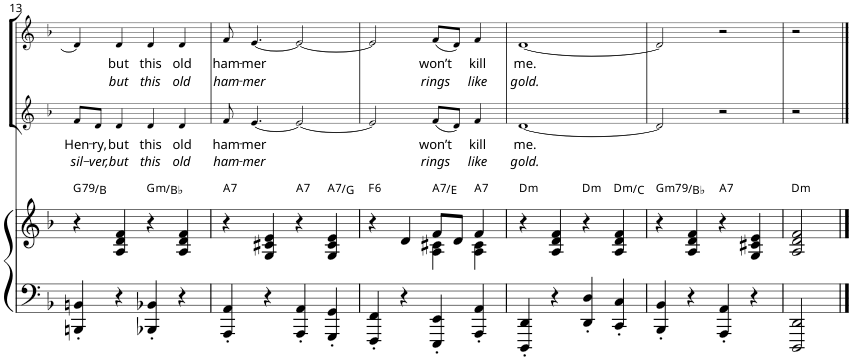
**kern	**kern	**harte	**kern	**text	**text	**kern	**text	**text
*part3	*part3	*part3	*part2	*part2	*part2	*part1	*part1	*part1
*staff4	*staff3	*	*staff2	*staff2	*staff2	*staff1	*staff1	*staff1
*I"Piano	*	*	*I"Voice	*	*	*I"Voice	*	*
*I'Pno	*	*	*I'V	*	*	*	*	*
!!LO:PB:g=z
*clefF4	*clefG2	*	*clefG2	*	*	*clefG2	*	*
*k[b-]	*k[b-]	*	*k[b-]	*	*	*k[b-]	*	*
*M2/2	*M2/2	*	*M2/2	*	*	*M2/2	*	*
*met(c|)	*met(c|)	*	*met(c|)	*	*	*met(c|)	*	*
=13	=13	=13	=13	=13	=13	=13	=13	=13
!	!	!LO:H:kt=79	!	!LO:LY:b	!LO:LY:b	!	!	!
4BBBn/' 4BBn/'	4r	G:maj/3	8f/L	Hen-	sil-	4d/]	.	.
!	!	!	!	!LO:LY:b	!LO:LY:b	!	!	!
.	.	.	8d/J	-ry,	-ver,	.	.	.
!	!	!	!	!LO:LY:b	!LO:LY:b	!	!LO:LY:b	!LO:LY:b
4r	4A/ 4d/ 4f/	.	4d/	but	but	4d/	but	but
!	!	!LO:H:kt=m	!	!LO:LY:b	!LO:LY:b	!	!LO:LY:b	!LO:LY:b
4BBB-X/' 4BB-X/'	4r	G:min/b3	4d/	this	this	4d/	this	this
!	!	!	!	!LO:LY:b	!LO:LY:b	!	!LO:LY:b	!LO:LY:b
4r	4A/ 4d/ 4f/	.	4d/	old	old	4d/	old	old
=14	=14	=14	=14	=14	=14	=14	=14	=14
!	!	!LO:H:kt=7	!	!LO:LY:b	!LO:LY:b	!	!LO:LY:b	!LO:LY:b
4AAA/' 4AA/'	4r	A:7	8f/	ham-	ham-	8f/	ham-	ham-
!	!	!	!	!LO:LY:b	!LO:LY:b	!	!LO:LY:b	!LO:LY:b
.	.	.	[4.e/	-mer	-mer	[4.e/	-mer	-mer
4r	4G/ 4c#X/ 4e/	.	.	.	.	.	.	.
!	!	!LO:H:kt=7	!	!	!	!	!	!
4AAA/' 4AA/'	4r	A:7	2e/_	.	.	2e/_	.	.
!	!	!LO:H:kt=7	!	!	!	!	!	!
4GGG/' 4GG/'	4G/ 4c#/ 4e/	A:7/b7	.	.	.	.	.	.
=15	=15	=15	=15	=15	=15	=15	=15	=15
*	*^	*	*	*	*	*	*	*
!	!	!	!LO:H:kt=6	!	!	!	!	!	!
4FFF/' 4FF/'	4r	2ryy	F:maj6	2e/]	.	.	2e/]	.	.
4r	4d/	.	.	.	.	.	.	.	.
!	!	!	!LO:H:kt=7	!	!LO:LY:b	!LO:LY:b	!	!LO:LY:b	!LO:LY:b
4EEE/' 4EE/'	8f/L	4A\ 4c#X\	A:7/5	(8f/L	won’t	rings	(8f/L	won’t	rings
.	8d/J	.	.	8d/J)	.	.	8d/J)	.	.
!	!	!	!LO:H:kt=7	!	!LO:LY:b	!LO:LY:b	!	!LO:LY:b	!LO:LY:b
4AAA/' 4AA/'	4f/	4A\ 4c#\	A:7	4f/	kill	like	4f/	kill	like
=16	=16	=16	=16	=16	=16	=16	=16	=16	=16
!	!	!	!LO:H:kt=m	!	!LO:LY:b	!LO:LY:b	!	!LO:LY:b	!LO:LY:b
*	*v	*v	*	*	*	*	*	*	*
4DDD/' 4DD/'	4r	D:min	[1d	me.	gold.	[1d	me.	gold.
4r	4A/ 4d/ 4f/	.	.	.	.	.	.	.
!	!	!LO:H:kt=m	!	!	!	!	!	!
4DD/' 4D/'	4r	D:min	.	.	.	.	.	.
!	!	!LO:H:kt=m	!	!	!	!	!	!
4CC/' 4C/'	4A/ 4d/ 4f/	D:min/b7	.	.	.	.	.	.
=17	=17	=17	=17	=17	=17	=17	=17	=17
!	!	!LO:H:kt=m79	!	!	!	!	!	!
4BBB-/' 4BB-/'	4r	G:min/b3	2d/]	.	.	2d/]	.	.
4r	4A/ 4d/ 4f/	.	.	.	.	.	.	.
!	!	!LO:H:kt=7	!	!	!	!	!	!
4AAA/' 4AA/'	4r	A:7	2r	.	.	2r	.	.
4r	4G/ 4c#X/ 4e/	.	.	.	.	.	.	.
=18	=18	=18	=18	=18	=18	=18	=18	=18
!	!	!LO:H:kt=m	!	!	!	!	!	!
2DDD/ 2DD/	2A/ 2d/ 2f/	D:min	2r	.	.	2r	.	.
==	==	==	==	==	==	==	==	==
*-	*-	*-	*-	*-	*-	*-	*-	*-
